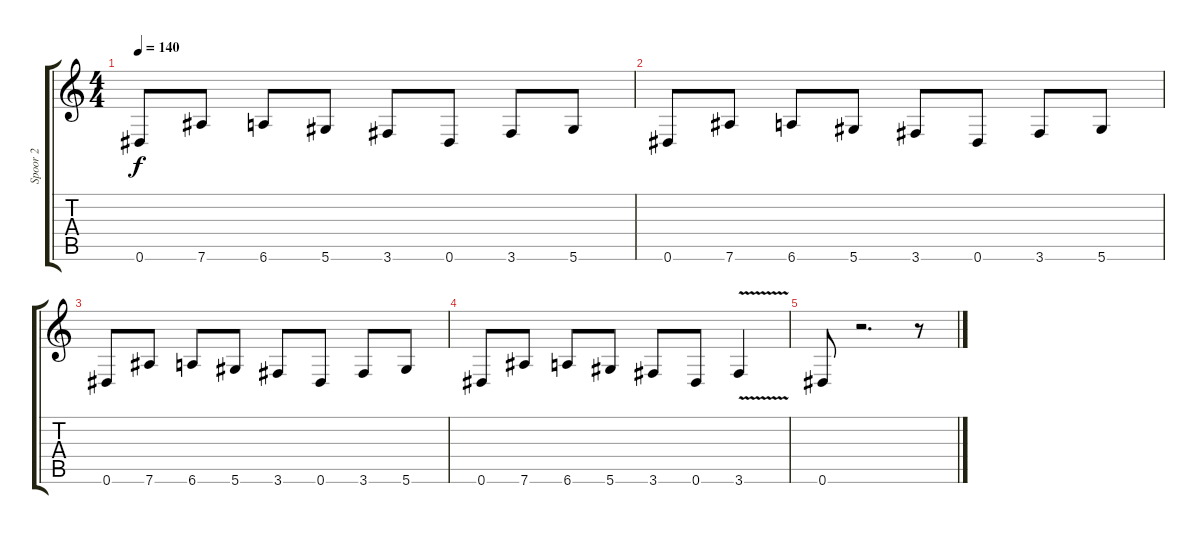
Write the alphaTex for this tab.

\track ("Spoor 2" "Spoor 2") {instrument distortionguitar}
\staff {score tabs}
\tuning (Eb4 Bb3 Gb3 Db3 Ab2 Eb2) {hide}
\ts (4 4)
\tempo 140
\clef g2
\ks c
0.6.8{dy f} 7.6.8 6.6.8 5.6.8 3.6.8 0.6.8 3.6.8 5.6.8 |
0.6.8 7.6.8 6.6.8 5.6.8 3.6.8 0.6.8 3.6.8 5.6.8 |
0.6.8 7.6.8 6.6.8 5.6.8 3.6.8 0.6.8 3.6.8 5.6.8 |
0.6.8 7.6.8 6.6.8 5.6.8 3.6.8 0.6.8 3.6{v}.4 |
0.6.8 r.2{d} r.8
